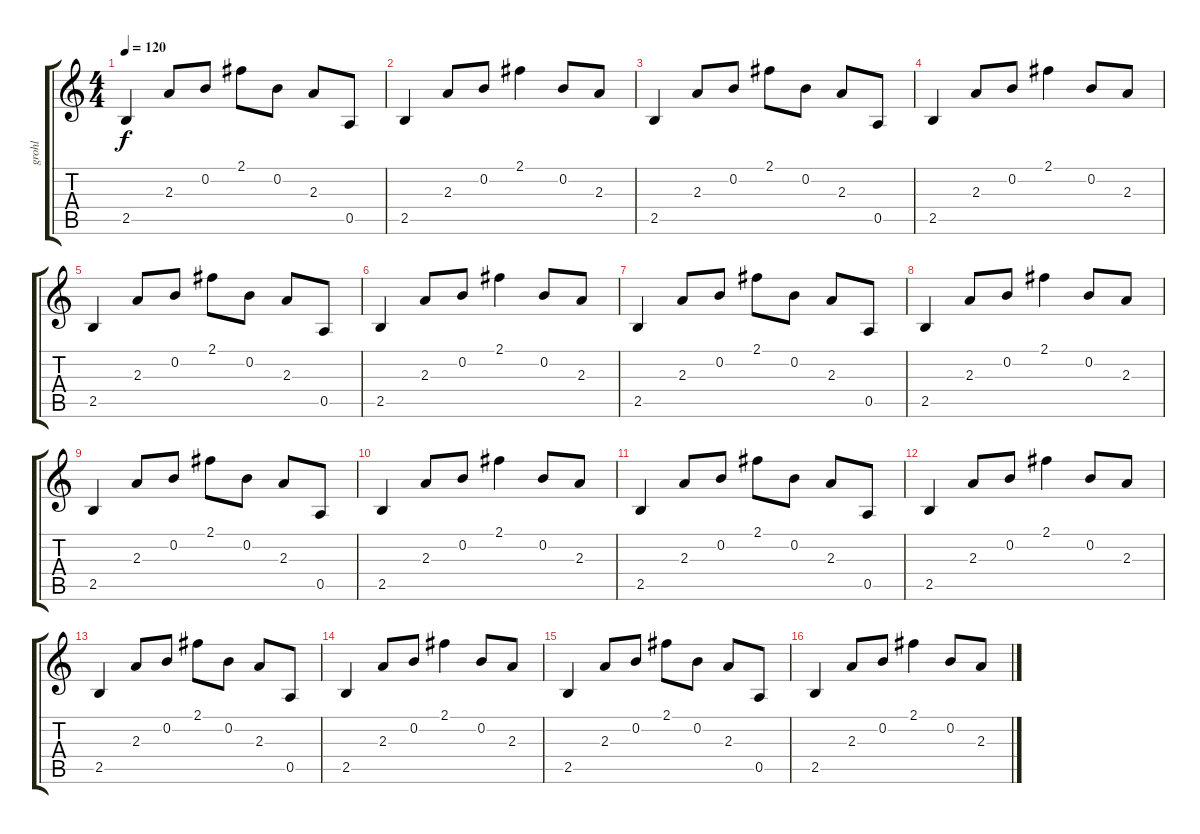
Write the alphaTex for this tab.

\track ("grohl" "grohl") {instrument electricguitarclean}
\staff {score tabs}
\tuning (E4 B3 G3 D3 A2 E2) {hide}
\ts (4 4)
\tempo 120
\clef g2
\ks c
2.5.4{dy f instrument electricguitarclean} 2.3.8 0.2.8 2.1.8 0.2.8 2.3.8 0.5.8 |
2.5.4 2.3.8 0.2.8 2.1.4 0.2.8 2.3.8 |
2.5.4 2.3.8 0.2.8 2.1.8 0.2.8 2.3.8 0.5.8 |
2.5.4 2.3.8 0.2.8 2.1.4 0.2.8 2.3.8 |
2.5.4 2.3.8 0.2.8 2.1.8 0.2.8 2.3.8 0.5.8 |
2.5.4 2.3.8 0.2.8 2.1.4 0.2.8 2.3.8 |
2.5.4 2.3.8 0.2.8 2.1.8 0.2.8 2.3.8 0.5.8 |
2.5.4 2.3.8 0.2.8 2.1.4 0.2.8 2.3.8 |
2.5.4 2.3.8 0.2.8 2.1.8 0.2.8 2.3.8 0.5.8 |
2.5.4 2.3.8 0.2.8 2.1.4 0.2.8 2.3.8 |
2.5.4 2.3.8 0.2.8 2.1.8 0.2.8 2.3.8 0.5.8 |
2.5.4 2.3.8 0.2.8 2.1.4 0.2.8 2.3.8 |
2.5.4 2.3.8 0.2.8 2.1.8 0.2.8 2.3.8 0.5.8 |
2.5.4 2.3.8 0.2.8 2.1.4 0.2.8 2.3.8 |
2.5.4 2.3.8 0.2.8 2.1.8 0.2.8 2.3.8 0.5.8 |
2.5.4 2.3.8 0.2.8 2.1.4 0.2.8 2.3.8
